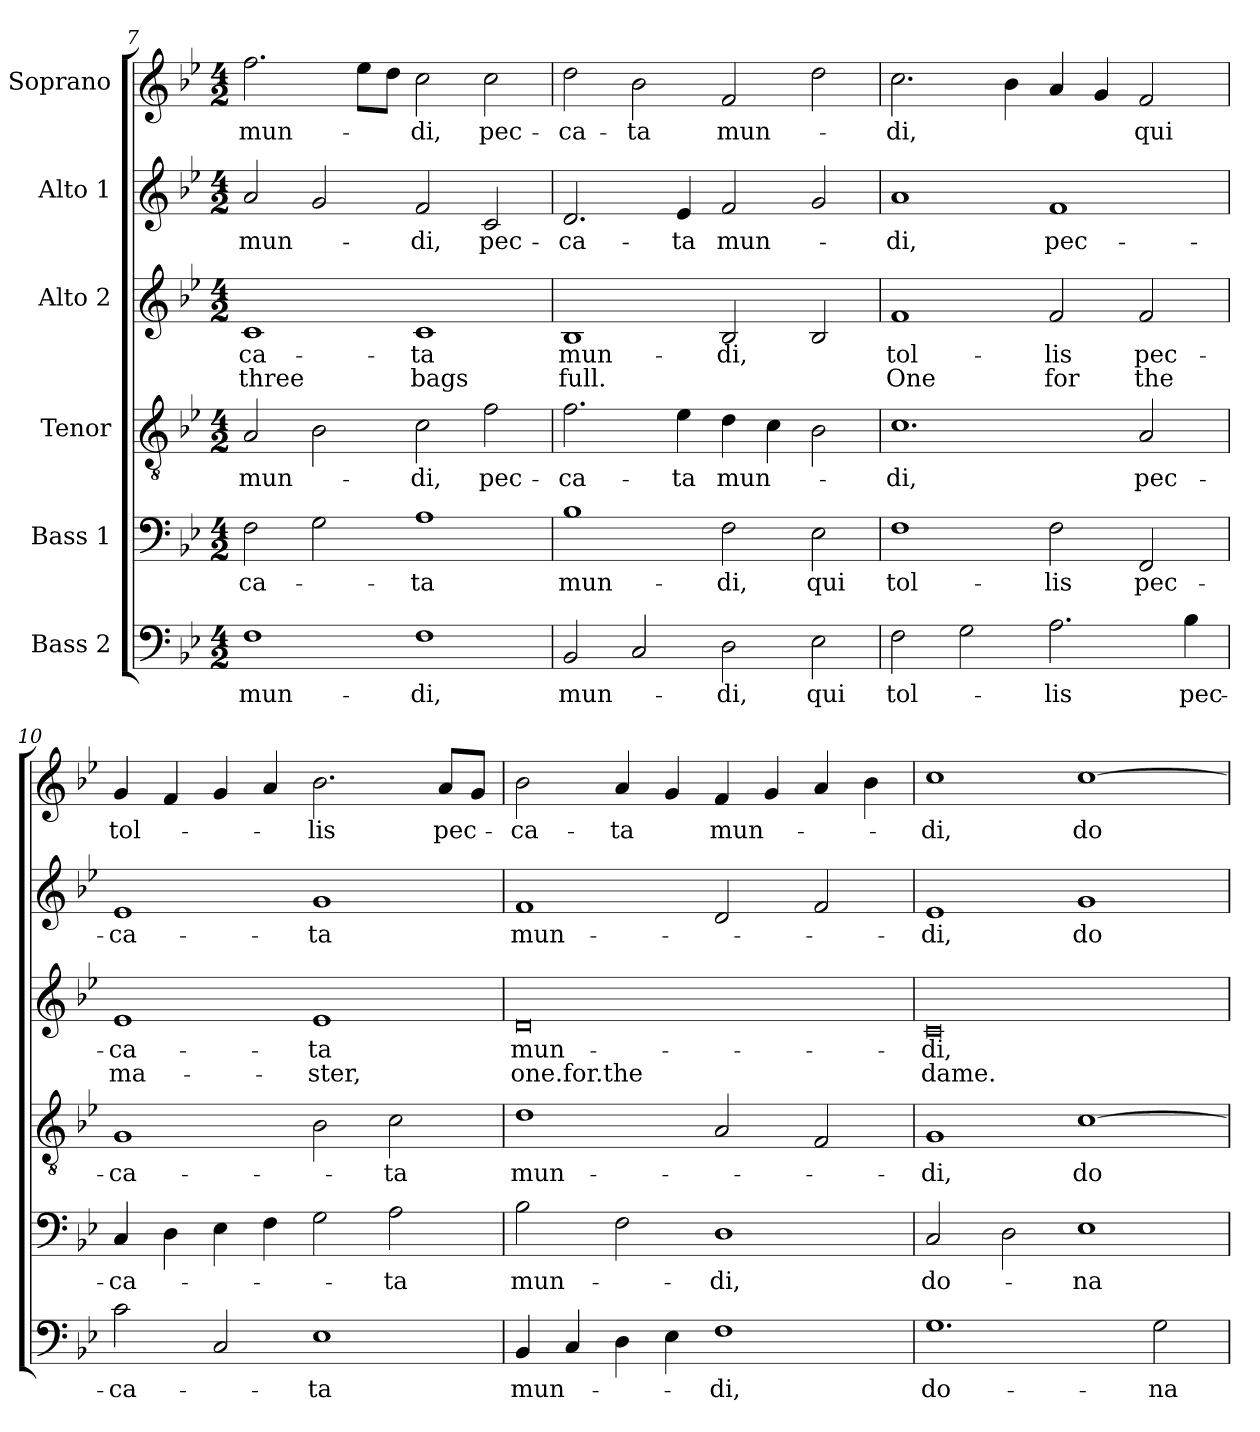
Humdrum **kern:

**kern	**text	**kern	**text	**kern	**text	**kern	**text	**text	**kern	**text	**kern	**text
*part6	*part6	*part5	*part5	*part4	*part4	*part3	*part3	*part3	*part2	*part2	*part1	*part1
*staff6	*staff6	*staff5	*staff5	*staff4	*staff4	*staff3	*staff3	*staff3	*staff2	*staff2	*staff1	*staff1
*I"Bass 2	*	*I"Bass 1	*	*I"Tenor	*	*I"Alto 2	*	*	*I"Alto 1	*	*I"Soprano	*
*clefF4	*	*clefF4	*	*clefGv2	*	*clefG2	*	*	*clefG2	*	*clefG2	*
*k[b-e-]	*	*k[b-e-]	*	*k[b-e-]	*	*k[b-e-]	*	*	*k[b-e-]	*	*k[b-e-]	*
*B-:	*	*B-:	*	*B-:	*	*B-:	*	*	*B-:	*	*B-:	*
*M4/2	*	*M4/2	*	*M4/2	*	*M4/2	*	*	*M4/2	*	*M4/2	*
=7	=7	=7	=7	=7	=7	=7	=7	=7	=7	=7	=7	=7
!	!LO:LY:b	!	!LO:LY:b	!	!LO:LY:b	!	!LO:LY:b	!LO:LY:b	!	!LO:LY:b	!	!LO:LY:b
1F	mun-	2F\	-ca-	2A/	mun-	1c	-ca-	three	2a/	mun-	2.ff\	mun-
.	.	2G\	.	2B-\	.	.	.	.	2g/	.	.	.
.	.	.	.	.	.	.	.	.	.	.	8ee-\L	.
.	.	.	.	.	.	.	.	.	.	.	8dd\J	.
!	!LO:LY:b	!	!LO:LY:b	!	!LO:LY:b	!	!LO:LY:b	!LO:LY:b	!	!LO:LY:b	!	!LO:LY:b
1F	-di,	1A	-ta	2c\	-di,	1c	-ta	bags	2f/	-di,	2cc\	-di,
!	!	!	!	!	!LO:LY:b	!	!	!	!	!LO:LY:b	!	!LO:LY:b
.	.	.	.	2f\	pec-	.	.	.	2c/	pec-	2cc\	pec-
=8	=8	=8	=8	=8	=8	=8	=8	=8	=8	=8	=8	=8
!	!LO:LY:b	!	!LO:LY:b	!	!LO:LY:b	!	!LO:LY:b	!LO:LY:b	!	!LO:LY:b	!	!LO:LY:b
2BB-/	mun-	1B-	mun-	2.f\	-ca-	1B-	mun-	full.	2.d/	-ca-	2dd\	-ca-
!	!	!	!	!	!	!	!	!	!	!	!	!LO:LY:b
2C/	.	.	.	.	.	.	.	.	.	.	2b-\	-ta
!	!	!	!	!	!LO:LY:b	!	!	!	!	!LO:LY:b	!	!
.	.	.	.	4e-\	-ta	.	.	.	4e-/	-ta	.	.
!	!LO:LY:b	!	!LO:LY:b	!	!LO:LY:b	!	!LO:LY:b	!	!	!LO:LY:b	!	!LO:LY:b
2D\	-di,	2F\	-di,	4d\	mun-	2B-/	-di,	.	2f/	mun-	2f/	mun-
.	.	.	.	4c\	.	.	.	.	.	.	.	.
!	!LO:LY:b	!	!LO:LY:b	!	!	!	!	!	!	!	!	!
2E-\	qui	2E-\	qui	2B-\	.	2B-/	.	.	2g/	.	2dd\	.
!!LO:PB:g=z
=9	=9	=9	=9	=9	=9	=9	=9	=9	=9	=9	=9	=9
!	!LO:LY:b	!	!LO:LY:b	!	!LO:LY:b	!	!LO:LY:b	!LO:LY:b	!	!LO:LY:b	!	!LO:LY:b
2F\	tol-	1F	tol-	1.c	-di,	1f	tol-	One	1a	-di,	2.cc\	-di,
2G\	.	.	.	.	.	.	.	.	.	.	.	.
.	.	.	.	.	.	.	.	.	.	.	4b-\	.
!	!LO:LY:b	!	!LO:LY:b	!	!	!	!LO:LY:b	!LO:LY:b	!	!LO:LY:b	!	!
2.A\	-lis	2F\	-lis	.	.	2f/	-lis	for	1f	pec-	4a/	.
.	.	.	.	.	.	.	.	.	.	.	4g/	.
!	!	!	!LO:LY:b	!	!LO:LY:b	!	!LO:LY:b	!LO:LY:b	!	!	!	!LO:LY:b
.	.	2FF/	pec-	2A/	pec-	2f/	pec-	the	.	.	2f/	qui
!	!LO:LY:b	!	!	!	!	!	!	!	!	!	!	!
4B-\	pec-	.	.	.	.	.	.	.	.	.	.	.
=10	=10	=10	=10	=10	=10	=10	=10	=10	=10	=10	=10	=10
!	!LO:LY:b	!	!LO:LY:b	!	!LO:LY:b	!	!LO:LY:b	!LO:LY:b	!	!LO:LY:b	!	!LO:LY:b
2c\	-ca-	4C/	-ca-	1G	-ca-	1e-	-ca-	ma-	1e-	-ca-	4g/	tol-
.	.	4D\	.	.	.	.	.	.	.	.	4f/	.
2C/	.	4E-\	.	.	.	.	.	.	.	.	4g/	.
.	.	4F\	.	.	.	.	.	.	.	.	4a/	.
!	!LO:LY:b	!	!	!	!	!	!LO:LY:b	!LO:LY:b	!	!LO:LY:b	!	!LO:LY:b
1E-	-ta	2G\	.	2B-\	.	1e-	-ta	-ster,	1g	-ta	2.b-\	-lis
!	!	!	!LO:LY:b	!	!LO:LY:b	!	!	!	!	!	!	!
.	.	2A\	-ta	2c\	-ta	.	.	.	.	.	.	.
!	!	!	!	!	!	!	!	!	!	!	!	!LO:LY:b
.	.	.	.	.	.	.	.	.	.	.	8a/L	pec-
.	.	.	.	.	.	.	.	.	.	.	8g/J	.
=11	=11	=11	=11	=11	=11	=11	=11	=11	=11	=11	=11	=11
!	!LO:LY:b	!	!LO:LY:b	!	!LO:LY:b	!	!LO:LY:b	!LO:LY:b	!	!LO:LY:b	!	!LO:LY:b
4BB-/	mun-	2B-\	mun-	1d	mun-	0d	mun-	one.for.the	1f	mun-	2b-\	-ca-
4C/	.	.	.	.	.	.	.	.	.	.	.	.
!	!	!	!	!	!	!	!	!	!	!	!	!LO:LY:b
4D\	.	2F\	.	.	.	.	.	.	.	.	4a/	-ta
4E-\	.	.	.	.	.	.	.	.	.	.	4g/	.
!	!LO:LY:b	!	!LO:LY:b	!	!	!	!	!	!	!	!	!LO:LY:b
1F	-di,	1D	-di,	2A/	.	.	.	.	2d/	.	4f/	mun-
.	.	.	.	.	.	.	.	.	.	.	4g/	.
.	.	.	.	2F/	.	.	.	.	2f/	.	4a/	.
.	.	.	.	.	.	.	.	.	.	.	4b-\	.
=12	=12	=12	=12	=12	=12	=12	=12	=12	=12	=12	=12	=12
!	!LO:LY:b	!	!LO:LY:b	!	!LO:LY:b	!	!LO:LY:b	!LO:LY:b	!	!LO:LY:b	!	!LO:LY:b
1.G	do-	2C/	do-	1G	-di,	0c	-di,	dame.	1e-	-di,	1cc	-di,
.	.	2D\	.	.	.	.	.	.	.	.	.	.
!	!	!	!LO:LY:b	!	!LO:LY:b	!	!	!	!	!LO:LY:b	!	!LO:LY:b
.	.	1E-	-na	[1c	do-	.	.	.	1g	do-	[1cc	do-
!	!LO:LY:b	!	!	!	!	!	!	!	!	!	!	!
2G\	-na	.	.	.	.	.	.	.	.	.	.	.
=	=	=	=	=	=	=	=	=	=	=	=	=
*-	*-	*-	*-	*-	*-	*-	*-	*-	*-	*-	*-	*-
